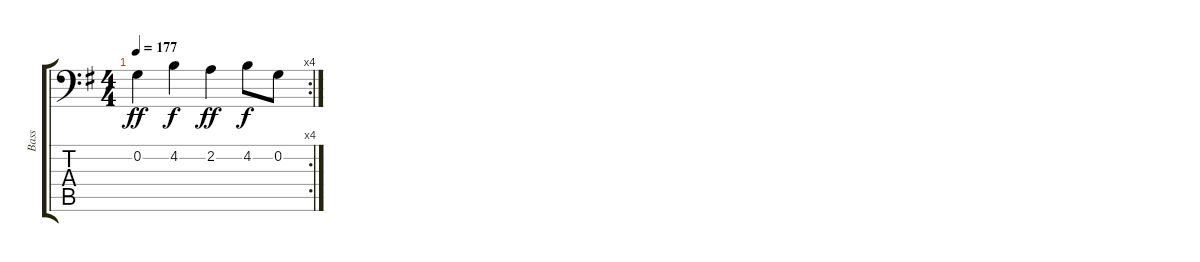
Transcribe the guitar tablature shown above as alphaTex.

\track ("Bass" "Bass") {instrument electricbassfinger}
\staff {score tabs}
\tuning (C3 G2 D2 A1 E1 B0) {hide}
\rc 4
\ts (4 4)
\tempo 177
\clef f4
\ks g
0.2.4{dy ff} 4.2.4{dy f} 2.2.4{dy ff} 4.2.8{dy f} 0.2.8
